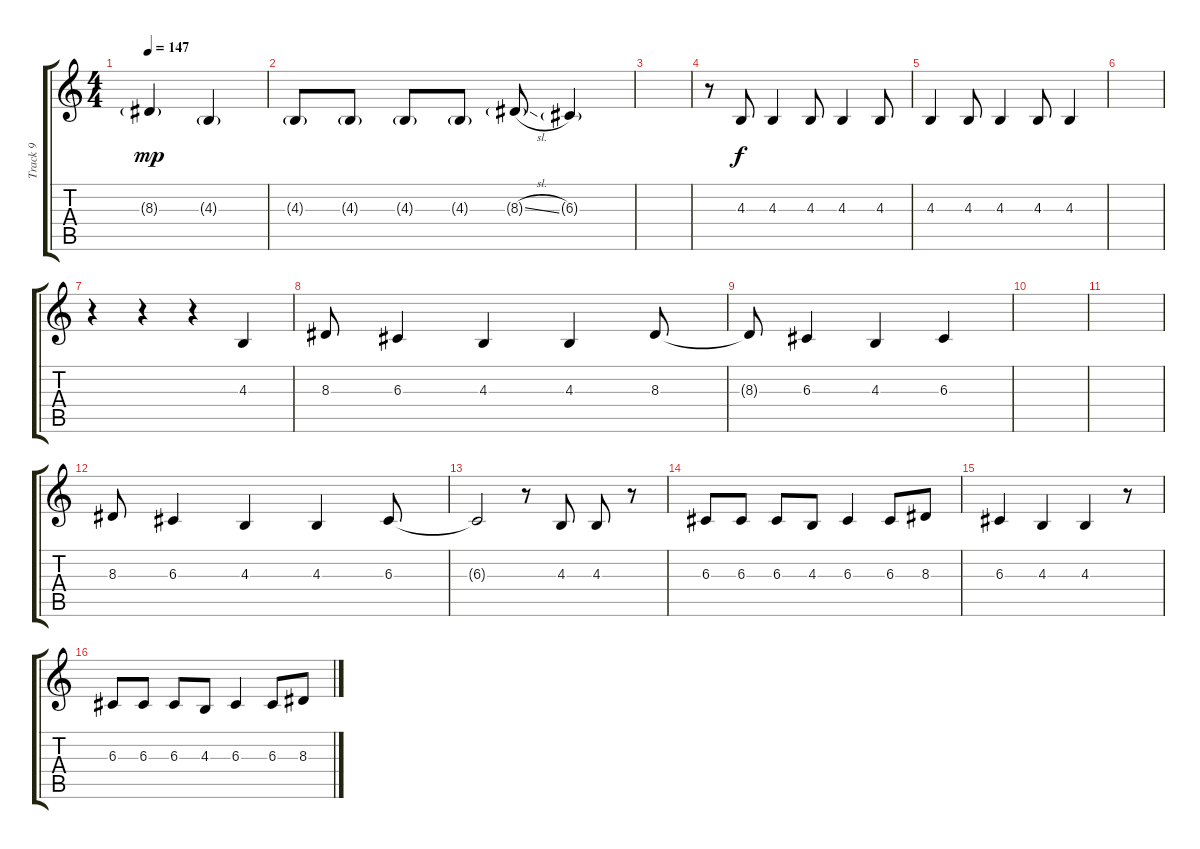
\track ("Track 9" "Track 9") {instrument electricgrandpiano}
\staff {score tabs}
\tuning (E4 B3 G3 D3 A2 E2) {hide}
\ts (4 4)
\tempo 147
\clef g2
\ks c
8.3{g}.4{dy mp} 4.3{g}.4 |
4.3{g}.8 4.3{g}.8 4.3{g}.8 4.3{g}.8 8.3{sl g}.8 6.3{g}.4 |
|
r.8 4.3.8{dy f} 4.3.4 4.3.8 4.3.4 4.3.8 |
4.3.4 4.3.8 4.3.4 4.3.8 4.3.4 |
|
r.4 r.4 r.4 4.3.4 |
8.3.8 6.3.4 4.3.4 4.3.4 8.3.8 |
8.3{t}.8 6.3.4 4.3.4 6.3.4 |
|
|
8.3.8 6.3.4 4.3.4 4.3.4 6.3.8 |
6.3{t}.2 r.8 4.3.8 4.3.8 r.8 |
6.3.8 6.3.8 6.3.8 4.3.8 6.3.4 6.3.8 8.3.8 |
6.3.4 4.3.4 4.3.4 r.8 |
6.3.8 6.3.8 6.3.8 4.3.8 6.3.4 6.3.8 8.3.8
